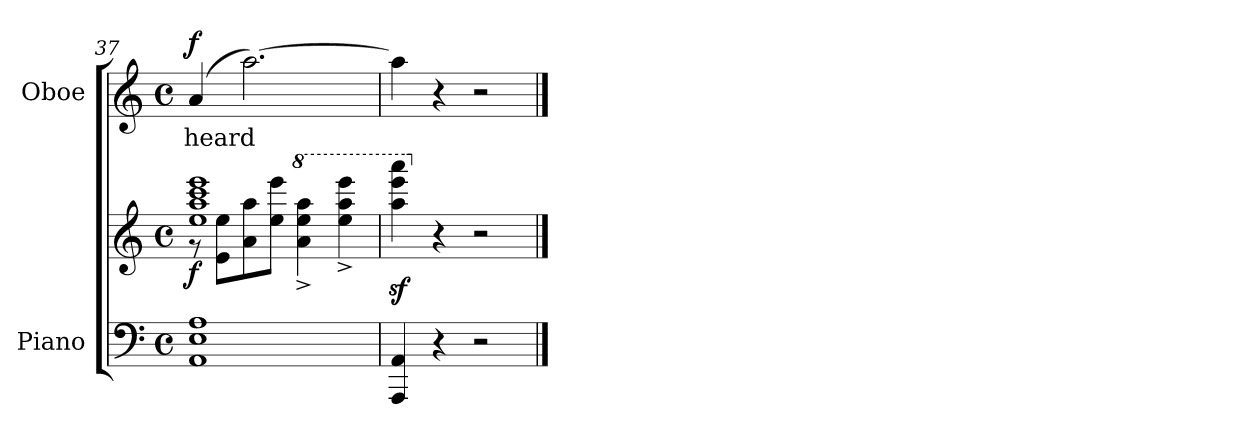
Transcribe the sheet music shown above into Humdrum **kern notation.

**kern	**kern	**dynam	**kern	**text	**dynam
*part2	*part2	*part2	*part1	*part1	*part1
*staff3	*staff2	*staff2/3	*staff1	*staff1	*staff1
*I"Piano	*	*	*I"Oboe	*	*
*I'Pno.	*	*	*I'Ob.	*	*
*clefF4	*clefG2	*	*clefG2	*	*
*k[]	*k[]	*	*k[]	*	*
*M4/4	*M4/4	*	*M4/4	*	*
*met(c)	*met(c)	*	*met(c)	*	*
=37	=37	=37	=37	=37	=37
*	*^	*	*	*	*
!	!	!	!LO:DY:b	!	!LO:LY:b	!LO:DY:a
1AA 1E 1A	1ee 1aa 1ccc 1eee	8r	f	(4a/	heard	f
.	.	8e\ 8ee\L	.	.	.	.
.	.	8a\ 8aa\	.	[2.aa\)	.	.
.	.	8ee\ 8eee\J	.	.	.	.
*	*8va	*	*	*	*	*
.	.	4aa\^ 4eee\^ 4aaa\^	.	.	.	.
.	.	4eee\^ 4aaa\^ 4eeee\^	.	.	.	.
*	*v	*v	*	*	*	*
=38	=38	=38	=38	=38	=38
4AAA/ 4AA/	4aaa\z< 4eeee\z< 4aaaa\z<	.	4aa\]	.	.
*	*X8va	*	*	*	*
4r	4r	.	4r	.	.
2r	2r	.	2r	.	.
==	==	==	==	==	==
*-	*-	*-	*-	*-	*-
